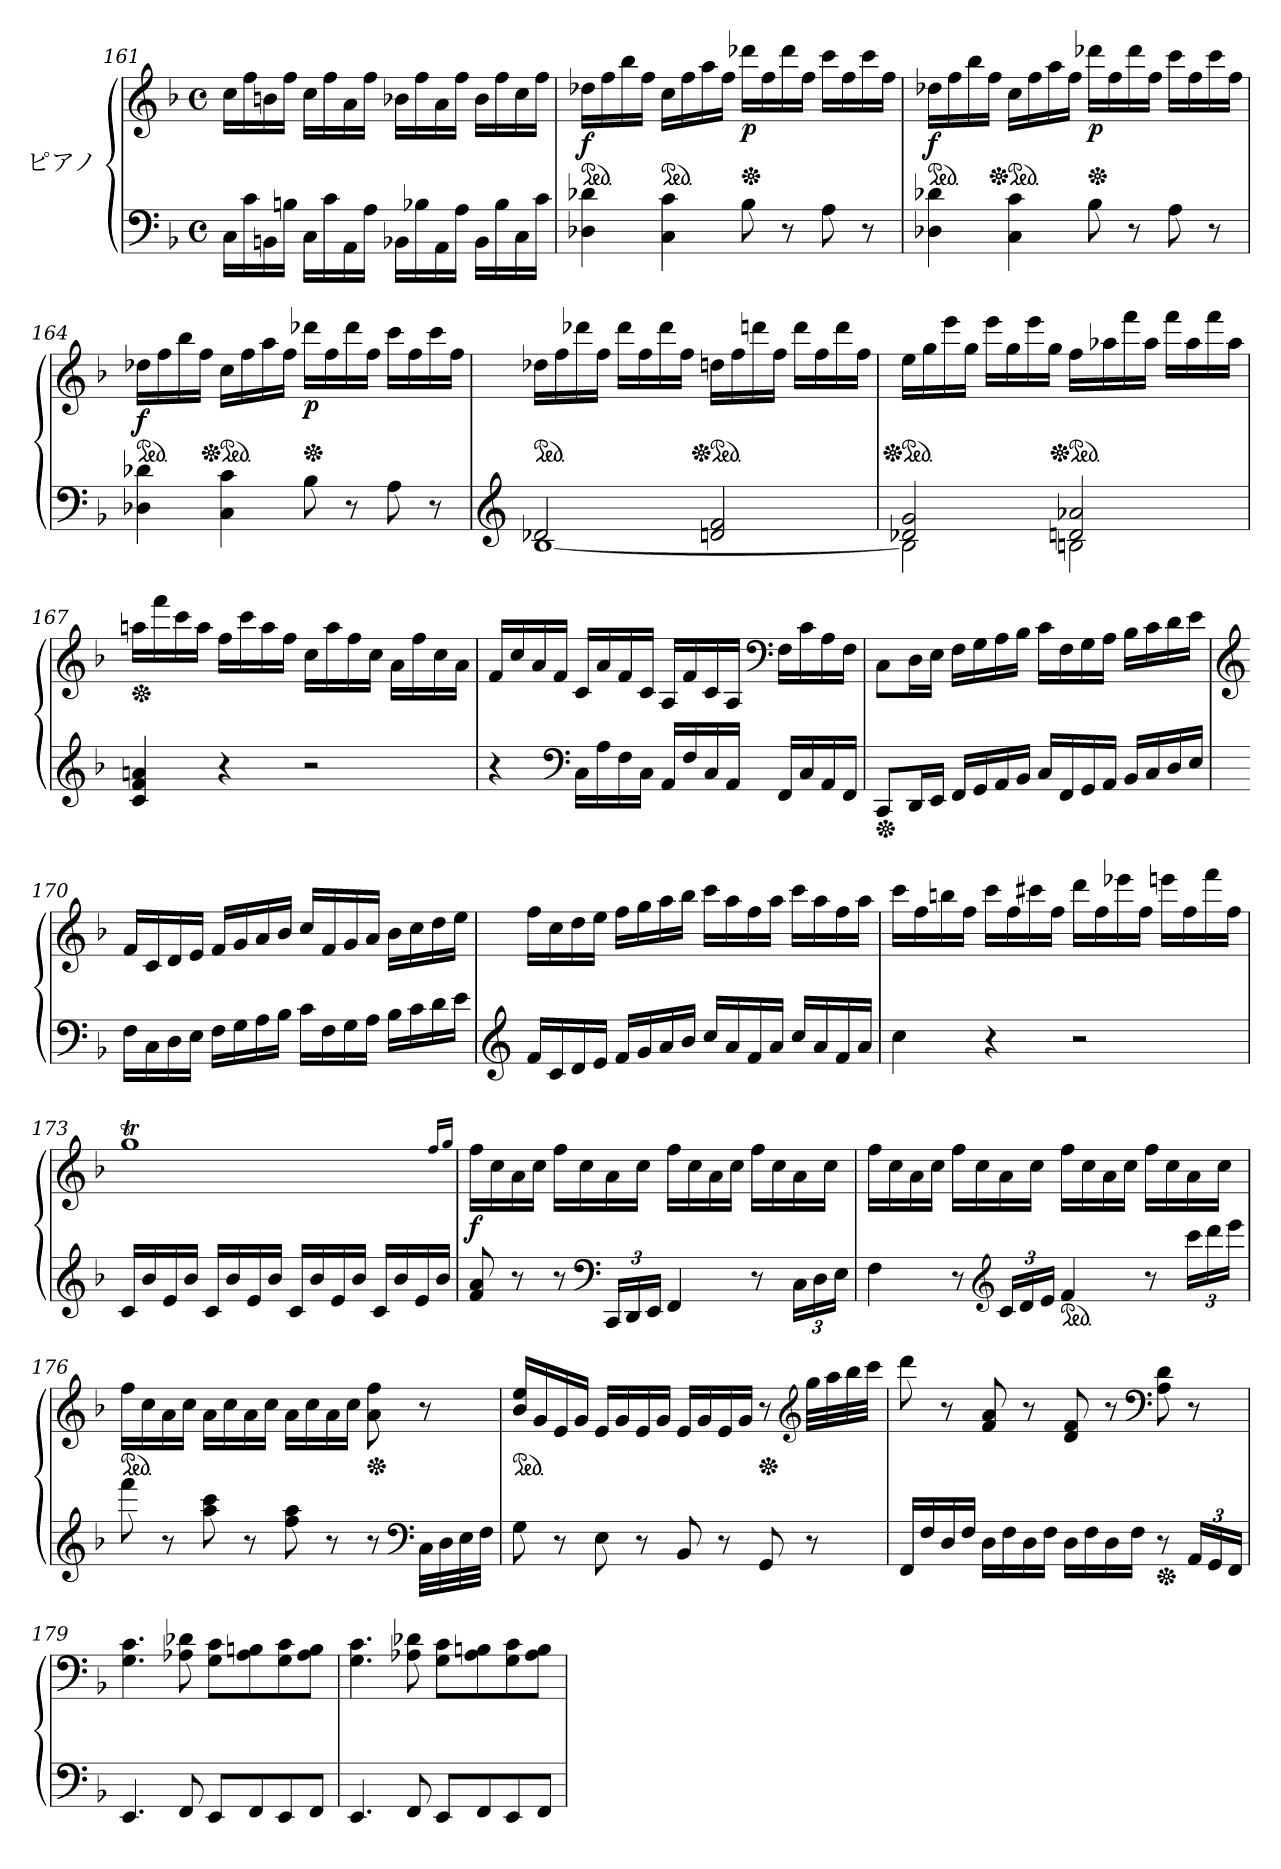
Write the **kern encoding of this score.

**kern	**kern	**dynam
*part1	*part1	*part1
*staff2	*staff1	*staff1/2
*I"ピアノ	*	*
*clefF4	*clefG2	*
*k[b-]	*k[b-]	*
*M4/4	*M4/4	*
*met(c)	*met(c)	*
=161	=161	=161
16C\LL	16cc\LL	.
16c\	16ff\	.
16BBn\	16bn\	.
16Bn\JJ	16ff\JJ	.
16C\LL	16cc\LL	.
16c\	16ff\	.
16AA\	16a\	.
16A\JJ	16ff\JJ	.
16BB-X\LL	16b-X\LL	.
16B-X\	16ff\	.
16AA\	16a\	.
16A\JJ	16ff\JJ	.
16BB-\LL	16b-\LL	.
16B-\	16ff\	.
16C\	16cc\	.
16c\JJ	16ff\JJ	.
=162	=162	=162
*	*ped	*
!	!	!LO:DY:b
4D-X\ 4d-X\	16dd-X\LL	f
.	16ff\	.
.	16bb-\	.
.	16ff\JJ	.
*	*ped	*
4C\ 4c\	16cc\LL	.
.	16ff\	.
.	16aa\	.
.	16ff\JJ	.
*	*Xped	*
!	!	!LO:DY:b
8B-\	16ddd-X\LL	p
.	16ff\	.
8r	16ddd-\	.
.	16ff\JJ	.
8A\	16ccc\LL	.
.	16ff\	.
8r	16ccc\	.
.	16ff\JJ	.
=163	=163	=163
*	*ped	*
!	!	!LO:DY:b
4D-X\ 4d-X\	16dd-X\LL	f
.	16ff\	.
.	16bb-\	.
.	16ff\JJ	.
*	*Xped	*
*	*ped	*
4C\ 4c\	16cc\LL	.
.	16ff\	.
.	16aa\	.
.	16ff\JJ	.
*	*Xped	*
!	!	!LO:DY:b
8B-\	16ddd-X\LL	p
.	16ff\	.
8r	16ddd-\	.
.	16ff\JJ	.
8A\	16ccc\LL	.
.	16ff\	.
8r	16ccc\	.
.	16ff\JJ	.
=164	=164	=164
*	*ped	*
!	!	!LO:DY:b
4D-X\ 4d-X\	16dd-X\LL	f
.	16ff\	.
.	16bb-\	.
.	16ff\JJ	.
*	*Xped	*
*	*ped	*
4C\ 4c\	16cc\LL	.
.	16ff\	.
.	16aa\	.
.	16ff\JJ	.
*	*Xped	*
!	!	!LO:DY:b
8B-\	16ddd-X\LL	p
.	16ff\	.
8r	16ddd-\	.
.	16ff\JJ	.
8A\	16ccc\LL	.
.	16ff\	.
8r	16ccc\	.
.	16ff\JJ	.
=165	=165	=165
*clefG2	*	*
*^	*	*
*	*	*ped	*
2d-X/	[1B-	16dd-X\LL	.
.	.	16ff\	.
.	.	16ddd-X\	.
.	.	16ff\JJ	.
.	.	16ddd-\LL	.
.	.	16ff\	.
.	.	16ddd-\	.
.	.	16ff\JJ	.
*	*	*Xped	*
*	*	*ped	*
2dn/ 2f/	.	16ddn\LL	.
.	.	16ff\	.
.	.	16dddn\	.
.	.	16ff\JJ	.
.	.	16ddd\LL	.
.	.	16ff\	.
.	.	16ddd\	.
.	.	16ff\JJ	.
=166	=166	=166	=166
*	*	*Xped	*
*	*	*ped	*
2d-X/ 2g/	2B-\]	16ee\LL	.
.	.	16gg\	.
.	.	16eee\	.
.	.	16gg\JJ	.
.	.	16eee\LL	.
.	.	16gg\	.
.	.	16eee\	.
.	.	16gg\JJ	.
*	*	*Xped	*
*	*	*ped	*
2dn/ 2a-X/	2Bn\	16ff\LL	.
.	.	16aa-X\	.
.	.	16fff\	.
.	.	16aa-\JJ	.
.	.	16fff\LL	.
.	.	16aa-\	.
.	.	16fff\	.
.	.	16aa-\JJ	.
*v	*v	*	*
=167	=167	=167
*	*Xped	*
4c/ 4f/ 4an/	16aan\LL	.
.	16fff\	.
.	16ccc\	.
.	16aa\JJ	.
4r	16ff\LL	.
.	16ccc\	.
.	16aa\	.
.	16ff\JJ	.
2r	16cc\LL	.
.	16aa\	.
.	16ff\	.
.	16cc\JJ	.
.	16a\LL	.
.	16ff\	.
.	16cc\	.
.	16a\JJ	.
=168	=168	=168
4r	16f/LL	.
.	16cc/	.
.	16a/	.
.	16f/JJ	.
*clefF4	*	*
16C\LL	16c/LL	.
16A\	16a/	.
16F\	16f/	.
16C\JJ	16c/JJ	.
16AA/LL	16A/LL	.
16F/	16f/	.
16C/	16c/	.
16AA/JJ	16A/JJ	.
*	*clefF4	*
16FF/LL	16F\LL	.
16C/	16c\	.
16AA/	16A\	.
16FF/JJ	16F\JJ	.
=169	=169	=169
*Xped	*	*
8CC/L	8C\L	.
16DD/L	16D\L	.
16EE/JJ	16E\JJ	.
16FF/LL	16F\LL	.
16GG/	16G\	.
16AA/	16A\	.
16BB-/JJ	16B-\JJ	.
16C/LL	16c\LL	.
16FF/	16F\	.
16GG/	16G\	.
16AA/JJ	16A\JJ	.
16BB-/LL	16B-\LL	.
16C/	16c\	.
16D/	16d\	.
16E/JJ	16e\JJ	.
=170	=170	=170
*	*clefG2	*
16F\LL	16f/LL	.
16C\	16c/	.
16D\	16d/	.
16E\JJ	16e/JJ	.
16F\LL	16f/LL	.
16G\	16g/	.
16A\	16a/	.
16B-\JJ	16b-/JJ	.
16c\LL	16cc/LL	.
16F\	16f/	.
16G\	16g/	.
16A\JJ	16a/JJ	.
16B-\LL	16b-\LL	.
16c\	16cc\	.
16d\	16dd\	.
16e\JJ	16ee\JJ	.
=171	=171	=171
*clefG2	*	*
16f/LL	16ff\LL	.
16c/	16cc\	.
16d/	16dd\	.
16e/JJ	16ee\JJ	.
16f/LL	16ff\LL	.
16g/	16gg\	.
16a/	16aa\	.
16b-/JJ	16bb-\JJ	.
16cc/LL	16ccc\LL	.
16a/	16aa\	.
16f/	16ff\	.
16a/JJ	16aa\JJ	.
16cc/LL	16ccc\LL	.
16a/	16aa\	.
16f/	16ff\	.
16a/JJ	16aa\JJ	.
=172	=172	=172
4cc\	16ccc\LL	.
.	16ff\	.
.	16bbn\	.
.	16ff\JJ	.
4r	16ccc\LL	.
.	16ff\	.
.	16ccc#X\	.
.	16ff\JJ	.
2r	16ddd\LL	.
.	16ff\	.
.	16eee-X\	.
.	16ff\JJ	.
.	16eeen\LL	.
.	16ff\	.
.	16fff\	.
.	16ff\JJ	.
=173	=173	=173
16c/LL	1ggT	.
16b-/	.	.
16e/	.	.
16b-/JJ	.	.
16c/LL	.	.
16b-/	.	.
16e/	.	.
16b-/JJ	.	.
16c/LL	.	.
16b-/	.	.
16e/	.	.
16b-/JJ	.	.
16c/LL	.	.
16b-/	.	.
16e/	.	.
16b-/JJ	.	.
.	16qff/LL	.
.	16qgg/JJ	.
=174	=174	=174
!	!	!LO:DY:a=2
8f/ 8a/	16ff\LL	f
.	16cc\	.
8r	16a\	.
.	16cc\JJ	.
8r	16ff\LL	.
.	16cc\	.
*clefF4	*	*
*Xbrackettup	*	*
24CC/LL	16a\	.
24DD/	.	.
.	16cc\JJ	.
24EE/JJ	.	.
4FF/	16ff\LL	.
.	16cc\	.
.	16a\	.
.	16cc\JJ	.
8r	16ff\LL	.
.	16cc\	.
24C\LL	16a\	.
24D\	.	.
.	16cc\JJ	.
24E\JJ	.	.
=175	=175	=175
4F\	16ff\LL	.
.	16cc\	.
.	16a\	.
.	16cc\JJ	.
8r	16ff\LL	.
.	16cc\	.
*clefG2	*	*
24c/LL	16a\	.
24d/	.	.
.	16cc\JJ	.
24e/JJ	.	.
*ped	*	*
4f/	16ff\LL	.
.	16cc\	.
.	16a\	.
.	16cc\JJ	.
8r	16ff\LL	.
.	16cc\	.
24ccc\LL	16a\	.
24ddd\	.	.
.	16cc\JJ	.
24eee\JJ	.	.
=176	=176	=176
*	*ped	*
8fff\	16ff\LL	.
.	16cc\	.
8r	16a\	.
.	16cc\JJ	.
8aa\ 8ccc\	16a\LL	.
.	16cc\	.
8r	16a\	.
.	16cc\JJ	.
8ff\ 8aa\	16a\LL	.
.	16cc\	.
8r	16a\	.
.	16cc\JJ	.
*	*Xped	*
8r	8a\ 8ff\	.
*clefF4	*	*
32C\LLL	8r	.
32D\	.	.
32E\	.	.
32F\JJJ	.	.
=177	=177	=177
*	*ped	*
8G\	16b-/ 16ee/LL	.
.	16g/	.
8r	16e/	.
.	16g/JJ	.
8E\	16e/LL	.
.	16g/	.
8r	16e/	.
.	16g/JJ	.
8BB-/	16e/LL	.
.	16g/	.
8r	16e/	.
.	16g/JJ	.
*	*Xped	*
8GG/	8r	.
*	*clefG2	*
8r	32gg\LLL	.
.	32aa\	.
.	32bb-\	.
.	32ccc\JJJ	.
=178	=178	=178
16FF/LL	8ddd\	.
16F/	.	.
16D/	8r	.
16F/JJ	.	.
16D\LL	8f/ 8a/	.
16F\	.	.
16D\	8r	.
16F\JJ	.	.
16D\LL	8d/ 8f/	.
16F\	.	.
16D\	8r	.
16F\JJ	.	.
*	*clefF4	*
*Xped	*	*
8r	8A\ 8d\	.
24AA/LL	8r	.
24GG/	.	.
24FF/JJ	.	.
=179	=179	=179
4.EE/	4.G\ 4.c\	.
8FF/	8A-X\ 8d-X\	.
8EE/L	8G\ 8c\L	.
8FF/	8A-\ 8Bn\	.
8EE/	8G\ 8c\	.
8FF/J	8A-\ 8B\J	.
=180	=180	=180
4.EE/	4.G\ 4.c\	.
8FF/	8A-X\ 8d-X\	.
8EE/L	8G\ 8c\L	.
8FF/	8A-\ 8Bn\	.
8EE/	8G\ 8c\	.
8FF/J	8A-\ 8B\J	.
=	=	=
*-	*-	*-
